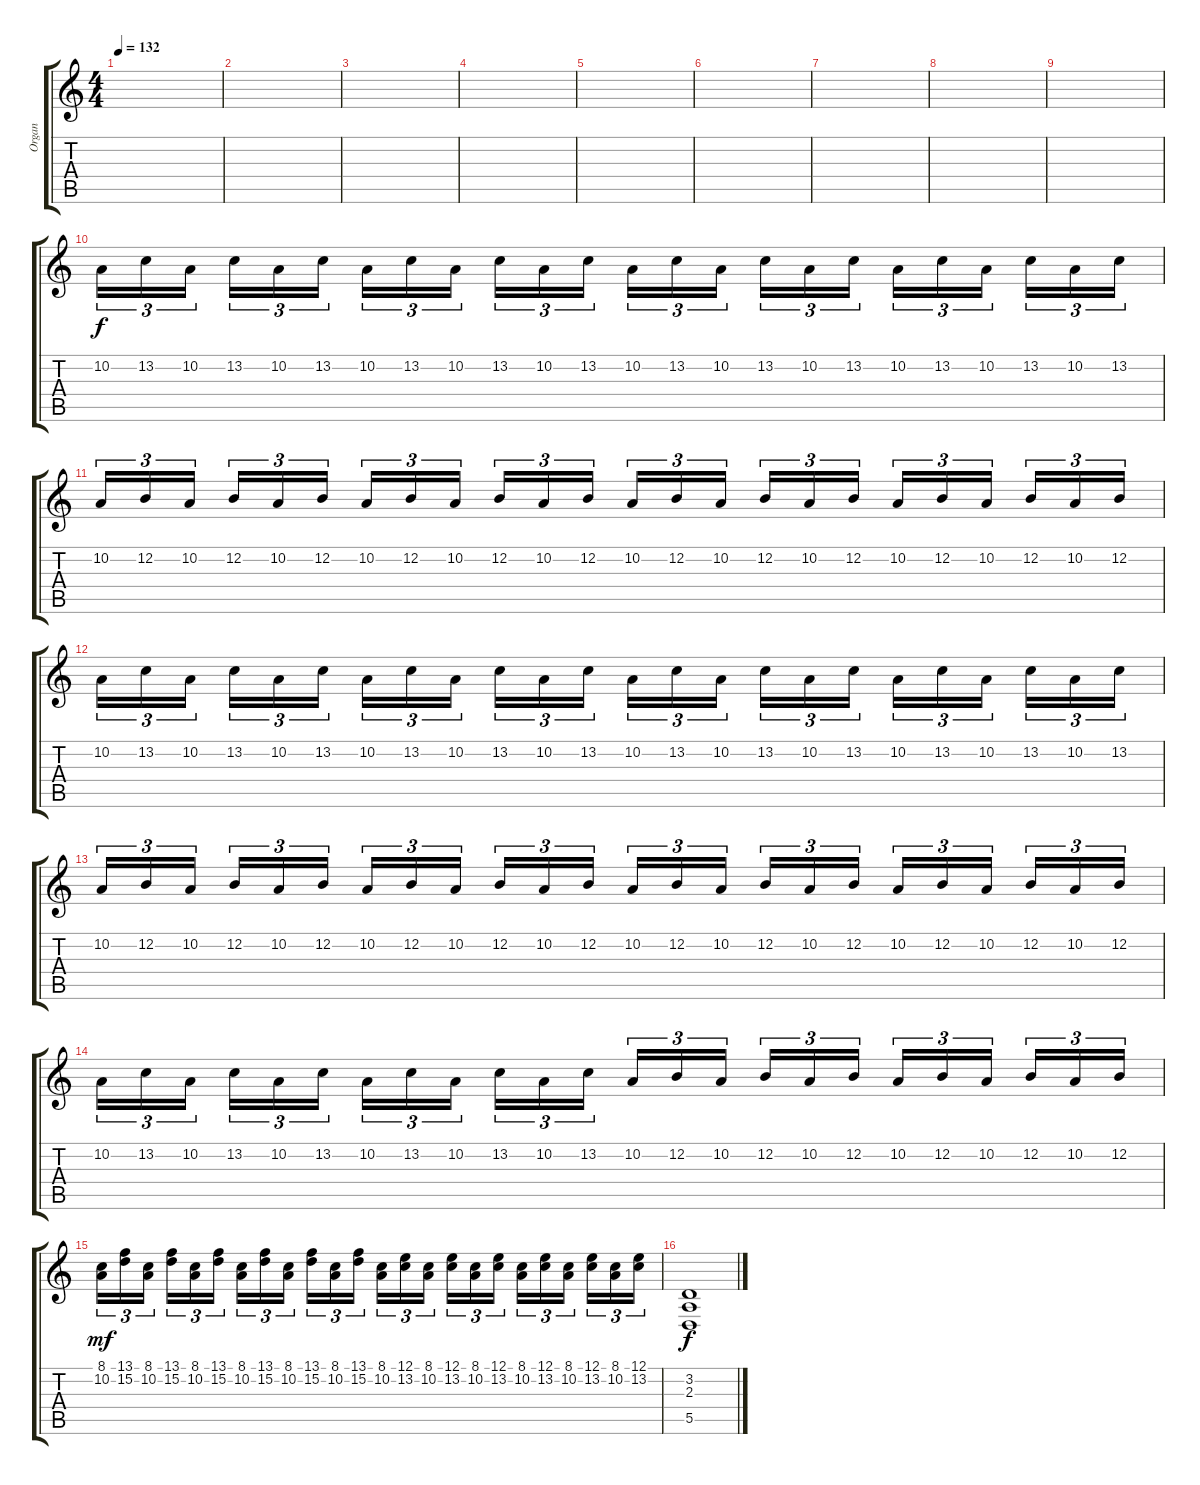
\track ("Organ" "Organ") {instrument drawbarorgan}
\staff {score tabs}
\tuning (E4 B3 G3 D3 A2 E2) {hide}
\ts (4 4)
\tempo 132
\clef g2
\ks c
|
|
|
|
|
|
|
|
|
10.2.16{tu (3 2)} 13.2.16{tu (3 2)} 10.2.16{tu (3 2)} 13.2.16{tu (3 2)} 10.2.16{tu (3 2)} 13.2.16{tu (3 2)} 10.2.16{tu (3 2)} 13.2.16{tu (3 2)} 10.2.16{tu (3 2)} 13.2.16{tu (3 2)} 10.2.16{tu (3 2)} 13.2.16{tu (3 2)} 10.2.16{tu (3 2)} 13.2.16{tu (3 2)} 10.2.16{tu (3 2)} 13.2.16{tu (3 2)} 10.2.16{tu (3 2)} 13.2.16{tu (3 2)} 10.2.16{tu (3 2)} 13.2.16{tu (3 2)} 10.2.16{tu (3 2)} 13.2.16{tu (3 2)} 10.2.16{tu (3 2)} 13.2.16{tu (3 2)} |
10.2.16{tu (3 2)} 12.2.16{tu (3 2)} 10.2.16{tu (3 2)} 12.2.16{tu (3 2)} 10.2.16{tu (3 2)} 12.2.16{tu (3 2)} 10.2.16{tu (3 2)} 12.2.16{tu (3 2)} 10.2.16{tu (3 2)} 12.2.16{tu (3 2)} 10.2.16{tu (3 2)} 12.2.16{tu (3 2)} 10.2.16{tu (3 2)} 12.2.16{tu (3 2)} 10.2.16{tu (3 2)} 12.2.16{tu (3 2)} 10.2.16{tu (3 2)} 12.2.16{tu (3 2)} 10.2.16{tu (3 2)} 12.2.16{tu (3 2)} 10.2.16{tu (3 2)} 12.2.16{tu (3 2)} 10.2.16{tu (3 2)} 12.2.16{tu (3 2)} |
10.2.16{tu (3 2)} 13.2.16{tu (3 2)} 10.2.16{tu (3 2)} 13.2.16{tu (3 2)} 10.2.16{tu (3 2)} 13.2.16{tu (3 2)} 10.2.16{tu (3 2)} 13.2.16{tu (3 2)} 10.2.16{tu (3 2)} 13.2.16{tu (3 2)} 10.2.16{tu (3 2)} 13.2.16{tu (3 2)} 10.2.16{tu (3 2)} 13.2.16{tu (3 2)} 10.2.16{tu (3 2)} 13.2.16{tu (3 2)} 10.2.16{tu (3 2)} 13.2.16{tu (3 2)} 10.2.16{tu (3 2)} 13.2.16{tu (3 2)} 10.2.16{tu (3 2)} 13.2.16{tu (3 2)} 10.2.16{tu (3 2)} 13.2.16{tu (3 2)} |
10.2.16{tu (3 2)} 12.2.16{tu (3 2)} 10.2.16{tu (3 2)} 12.2.16{tu (3 2)} 10.2.16{tu (3 2)} 12.2.16{tu (3 2)} 10.2.16{tu (3 2)} 12.2.16{tu (3 2)} 10.2.16{tu (3 2)} 12.2.16{tu (3 2)} 10.2.16{tu (3 2)} 12.2.16{tu (3 2)} 10.2.16{tu (3 2)} 12.2.16{tu (3 2)} 10.2.16{tu (3 2)} 12.2.16{tu (3 2)} 10.2.16{tu (3 2)} 12.2.16{tu (3 2)} 10.2.16{tu (3 2)} 12.2.16{tu (3 2)} 10.2.16{tu (3 2)} 12.2.16{tu (3 2)} 10.2.16{tu (3 2)} 12.2.16{tu (3 2)} |
10.2.16{tu (3 2)} 13.2.16{tu (3 2)} 10.2.16{tu (3 2)} 13.2.16{tu (3 2)} 10.2.16{tu (3 2)} 13.2.16{tu (3 2)} 10.2.16{tu (3 2)} 13.2.16{tu (3 2)} 10.2.16{tu (3 2)} 13.2.16{tu (3 2)} 10.2.16{tu (3 2)} 13.2.16{tu (3 2)} 10.2.16{tu (3 2)} 12.2.16{tu (3 2)} 10.2.16{tu (3 2)} 12.2.16{tu (3 2)} 10.2.16{tu (3 2)} 12.2.16{tu (3 2)} 10.2.16{tu (3 2)} 12.2.16{tu (3 2)} 10.2.16{tu (3 2)} 12.2.16{tu (3 2)} 10.2.16{tu (3 2)} 12.2.16{tu (3 2)} |
(8.1 10.2).16{tu (3 2) dy mf} (13.1 15.2).16{tu (3 2)} (8.1 10.2).16{tu (3 2)} (13.1 15.2).16{tu (3 2)} (8.1 10.2).16{tu (3 2)} (13.1 15.2).16{tu (3 2)} (8.1 10.2).16{tu (3 2)} (13.1 15.2).16{tu (3 2)} (8.1 10.2).16{tu (3 2)} (13.1 15.2).16{tu (3 2)} (8.1 10.2).16{tu (3 2)} (13.1 15.2).16{tu (3 2)} (8.1 10.2).16{tu (3 2)} (12.1 13.2).16{tu (3 2)} (8.1 10.2).16{tu (3 2)} (12.1 13.2).16{tu (3 2)} (8.1 10.2).16{tu (3 2)} (12.1 13.2).16{tu (3 2)} (8.1 10.2).16{tu (3 2)} (12.1 13.2).16{tu (3 2)} (8.1 10.2).16{tu (3 2)} (12.1 13.2).16{tu (3 2)} (8.1 10.2).16{tu (3 2)} (12.1 13.2).16{tu (3 2)} |
(3.2 2.3 5.5).1{dy f}
